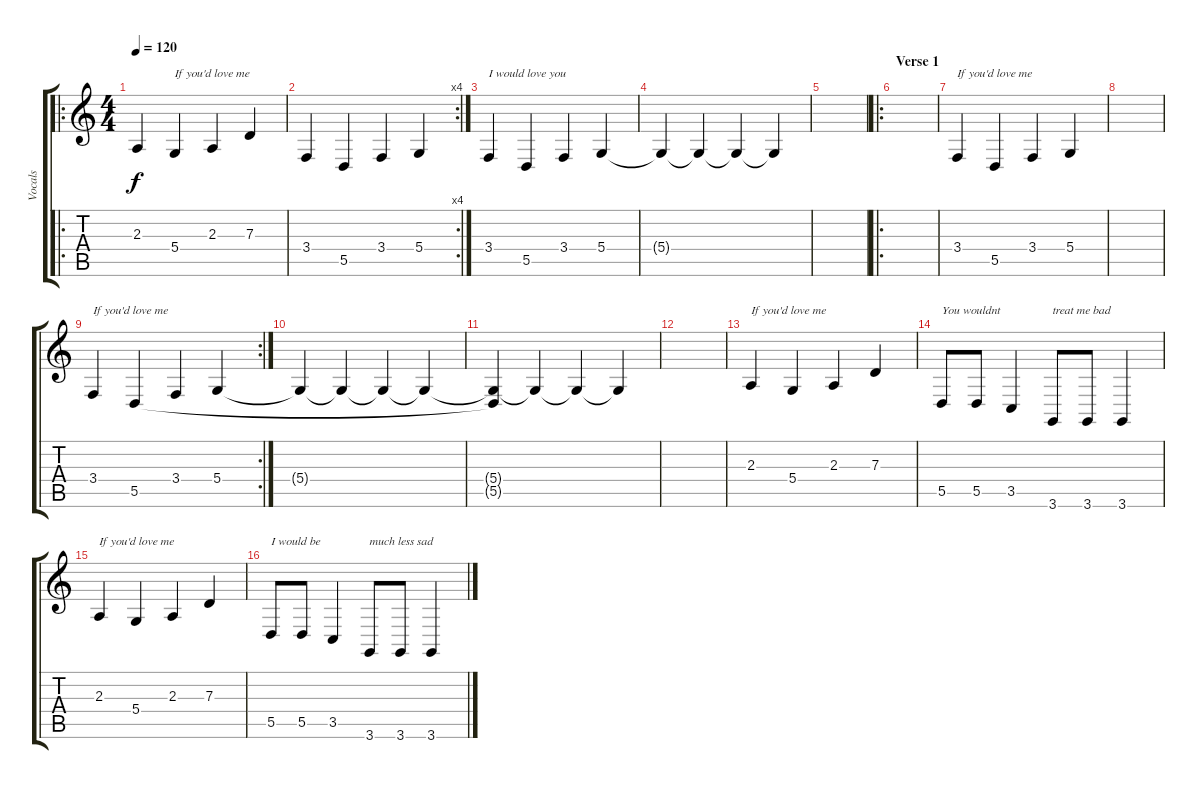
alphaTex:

\track ("Vocals" "Vocals") {instrument tenorsax}
\staff {score tabs}
\tuning (E4 B3 G3 D3 A2 E2) {hide}
\ro
\ts (4 4)
\tempo 120
\clef g2
\ks c
2.3.4{dy f instrument tenorsax} 5.4.4{txt "If you'd love me"} 2.3.4 7.3.4 |
\rc 4
3.4.4 5.5.4 3.4.4 5.4.4 |
3.4.4{txt "I would love you"} 5.5.4 3.4.4 5.4.4 |
5.4{t}.4 5.4{t}.4 5.4{t}.4 5.4{t}.4 |
|
\ro
\section ("" "Verse 1")
|
3.4.4{txt "If you'd love me"} 5.5.4 3.4.4 5.4.4 |
|
\rc 2
3.4.4{txt "If you'd love me"} 5.5.4 3.4.4 5.4.4 |
5.4{t}.4 5.4{t}.4 5.4{t}.4 5.4{t}.4 |
(5.4{t} 5.5{t}).4 5.4{t}.4 5.4{t}.4 5.4{t}.4 |
|
2.3.4{txt "If you'd love me"} 5.4.4 2.3.4 7.3.4 |
5.5.8{txt "You wouldnt"} 5.5.8 3.5.4 3.6.8{txt "treat me bad"} 3.6.8 3.6.4 |
2.3.4{txt "If you'd love me"} 5.4.4 2.3.4 7.3.4 |
5.5.8{txt "I would be"} 5.5.8 3.5.4 3.6.8{txt "much less sad"} 3.6.8 3.6.4
